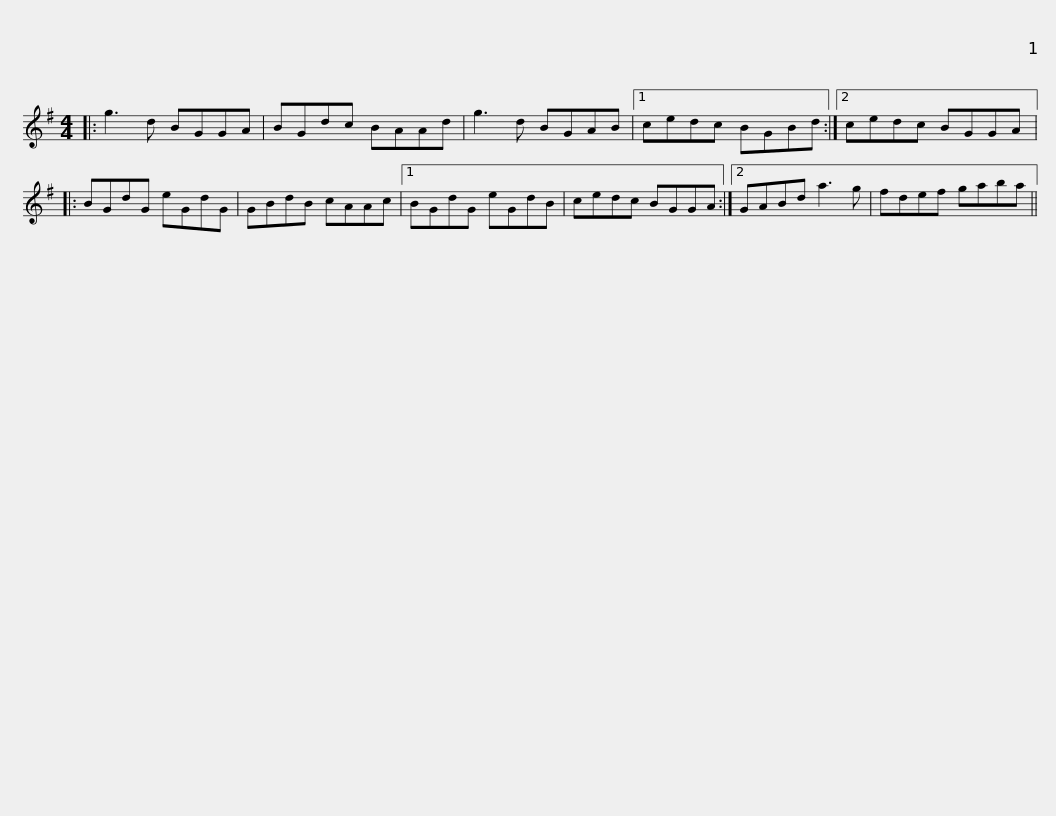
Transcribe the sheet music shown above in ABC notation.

X:1
L:1/8
M:4/4
I:linebreak $
K:G
V:1 treble
V:1
|: g3 d BGGA | BGdc BAAd | g3 d BGAB |1 cedc BGBd :|2 cedc BGGA |:$ %5
 BGdG eGdG | GBdB cAAc |1 BGdG eGdB | cedc BGGA :|2 GABd a3 g |$ %10
 fdef gaba || %11
